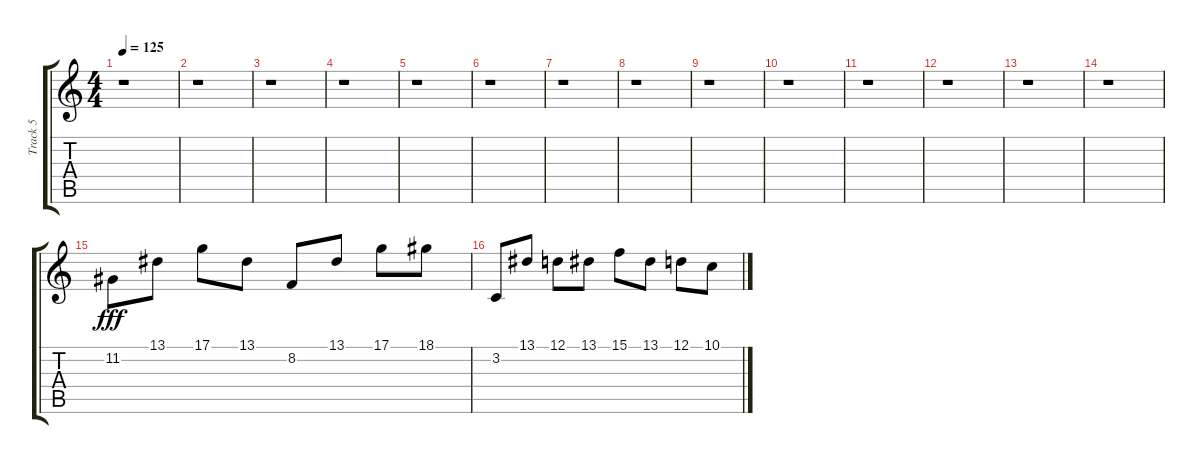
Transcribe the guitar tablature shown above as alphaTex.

\track ("Track 5" "Track 5") {instrument lead1square}
\staff {score tabs}
\tuning (D4 A3 F3 C3 G2 C2) {hide}
\ts (4 4)
\tempo 125
\clef g2
\ks c
r.1{dy fff} |
r.1 |
r.1 |
r.1 |
r.1 |
r.1 |
r.1 |
r.1 |
r.1 |
r.1 |
r.1 |
r.1 |
r.1 |
r.1 |
11.2.8 13.1.8 17.1.8 13.1.8 8.2.8 13.1.8 17.1.8 18.1.8 |
3.2.8 13.1.8 12.1.8 13.1.8 15.1.8 13.1.8 12.1.8 10.1.8
